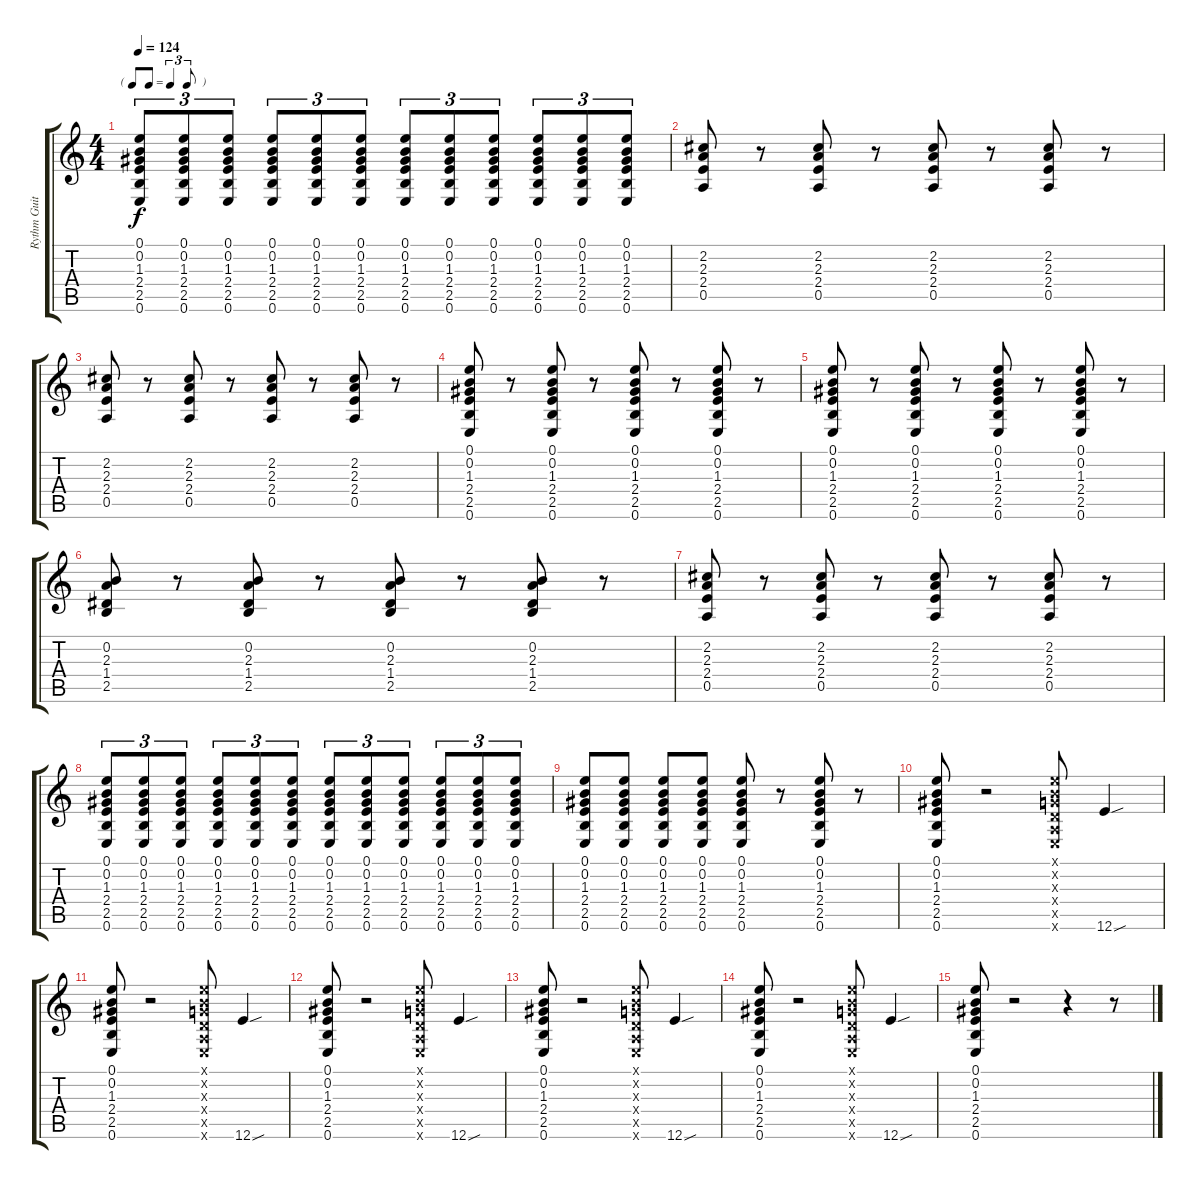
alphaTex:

\track ("Rythm Guitar" "Rythm Guit") {instrument acousticguitarsteel}
\staff {score tabs}
\tuning (E4 B3 G3 D3 A2 E2) {hide}
\ts (4 4)
\tf triplet8th
\tempo 124
\clef g2
\ks c
(0.1 0.2 1.3 2.4 2.5 0.6).8{tu (3 2) dy f} (0.1 0.2 1.3 2.4 2.5 0.6).8{tu (3 2)} (0.1 0.2 1.3 2.4 2.5 0.6).8{tu (3 2)} (0.1 0.2 1.3 2.4 2.5 0.6).8{tu (3 2)} (0.1 0.2 1.3 2.4 2.5 0.6).8{tu (3 2)} (0.1 0.2 1.3 2.4 2.5 0.6).8{tu (3 2)} (0.1 0.2 1.3 2.4 2.5 0.6).8{tu (3 2)} (0.1 0.2 1.3 2.4 2.5 0.6).8{tu (3 2)} (0.1 0.2 1.3 2.4 2.5 0.6).8{tu (3 2)} (0.1 0.2 1.3 2.4 2.5 0.6).8{tu (3 2)} (0.1 0.2 1.3 2.4 2.5 0.6).8{tu (3 2)} (0.1 0.2 1.3 2.4 2.5 0.6).8{tu (3 2)} |
(2.2 2.3 2.4 0.5).8 r.8 (2.2 2.3 2.4 0.5).8 r.8 (2.2 2.3 2.4 0.5).8 r.8 (2.2 2.3 2.4 0.5).8 r.8 |
(2.2 2.3 2.4 0.5).8 r.8 (2.2 2.3 2.4 0.5).8 r.8 (2.2 2.3 2.4 0.5).8 r.8 (2.2 2.3 2.4 0.5).8 r.8 |
(0.1 0.2 1.3 2.4 2.5 0.6).8 r.8 (0.1 0.2 1.3 2.4 2.5 0.6).8 r.8 (0.1 0.2 1.3 2.4 2.5 0.6).8 r.8 (0.1 0.2 1.3 2.4 2.5 0.6).8 r.8 |
(0.1 0.2 1.3 2.4 2.5 0.6).8 r.8 (0.1 0.2 1.3 2.4 2.5 0.6).8 r.8 (0.1 0.2 1.3 2.4 2.5 0.6).8 r.8 (0.1 0.2 1.3 2.4 2.5 0.6).8 r.8 |
(0.2 2.3 1.4 2.5).8 r.8 (0.2 2.3 1.4 2.5).8 r.8 (0.2 2.3 1.4 2.5).8 r.8 (0.2 2.3 1.4 2.5).8 r.8 |
(2.2 2.3 2.4 0.5).8 r.8 (2.2 2.3 2.4 0.5).8 r.8 (2.2 2.3 2.4 0.5).8 r.8 (2.2 2.3 2.4 0.5).8 r.8 |
(0.1 0.2 1.3 2.4 2.5 0.6).8{tu (3 2)} (0.1 0.2 1.3 2.4 2.5 0.6).8{tu (3 2)} (0.1 0.2 1.3 2.4 2.5 0.6).8{tu (3 2)} (0.1 0.2 1.3 2.4 2.5 0.6).8{tu (3 2)} (0.1 0.2 1.3 2.4 2.5 0.6).8{tu (3 2)} (0.1 0.2 1.3 2.4 2.5 0.6).8{tu (3 2)} (0.1 0.2 1.3 2.4 2.5 0.6).8{tu (3 2)} (0.1 0.2 1.3 2.4 2.5 0.6).8{tu (3 2)} (0.1 0.2 1.3 2.4 2.5 0.6).8{tu (3 2)} (0.1 0.2 1.3 2.4 2.5 0.6).8{tu (3 2)} (0.1 0.2 1.3 2.4 2.5 0.6).8{tu (3 2)} (0.1 0.2 1.3 2.4 2.5 0.6).8{tu (3 2)} |
(0.1 0.2 1.3 2.4 2.5 0.6).8 (0.1 0.2 1.3 2.4 2.5 0.6).8 (0.1 0.2 1.3 2.4 2.5 0.6).8 (0.1 0.2 1.3 2.4 2.5 0.6).8 (0.1 0.2 1.3 2.4 2.5 0.6).8 r.8 (0.1 0.2 1.3 2.4 2.5 0.6).8 r.8 |
(0.1 0.2 1.3 2.4 2.5 0.6).8 r.2 (0.1{x} 0.2{x} 0.3{x} 0.4{x} 0.5{x} 0.6{x}).8 12.6{sou}.4 |
(0.1 0.2 1.3 2.4 2.5 0.6).8 r.2 (0.1{x} 0.2{x} 0.3{x} 0.4{x} 0.5{x} 0.6{x}).8 12.6{sou}.4 |
(0.1 0.2 1.3 2.4 2.5 0.6).8 r.2 (0.1{x} 0.2{x} 0.3{x} 0.4{x} 0.5{x} 0.6{x}).8 12.6{sou}.4 |
(0.1 0.2 1.3 2.4 2.5 0.6).8 r.2 (0.1{x} 0.2{x} 0.3{x} 0.4{x} 0.5{x} 0.6{x}).8 12.6{sou}.4 |
(0.1 0.2 1.3 2.4 2.5 0.6).8 r.2 (0.1{x} 0.2{x} 0.3{x} 0.4{x} 0.5{x} 0.6{x}).8 12.6{sou}.4 |
(0.1 0.2 1.3 2.4 2.5 0.6).8 r.2 r.4 r.8
